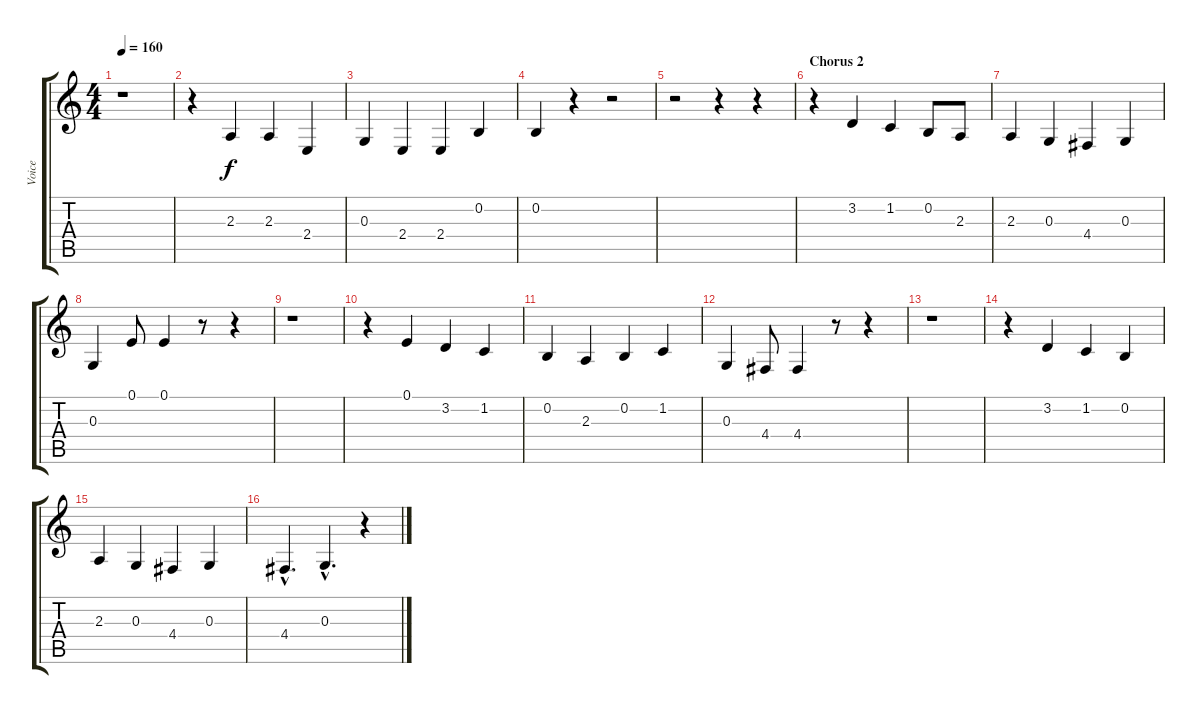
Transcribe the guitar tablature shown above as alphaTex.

\track ("Voice" "Voice") {instrument tenorsax}
\staff {score tabs}
\tuning (E4 B3 G3 D3 A2 E2) {hide}
\ts (4 4)
\tempo 160
\clef g2
\ks c
r.1{dy f} |
r.4 2.3.4 2.3.4 2.4.4 |
0.3.4 2.4.4 2.4.4 0.2.4 |
0.2.4 r.4 r.2 |
r.2 r.4 r.4 |
\section ("" "Chorus 2")
r.4 3.2.4 1.2.4 0.2.8 2.3.8 |
2.3.4 0.3.4 4.4.4 0.3.4 |
0.3.4 0.1.8 0.1.4 r.8 r.4 |
r.1 |
r.4 0.1.4 3.2.4 1.2.4 |
0.2.4 2.3.4 0.2.4 1.2.4 |
0.3.4 4.4.8 4.4.4 r.8 r.4 |
r.1 |
r.4 3.2.4 1.2.4 0.2.4 |
2.3.4 0.3.4 4.4.4 0.3.4 |
4.4{hac}.4{d} 0.3{hac}.4{d} r.4
